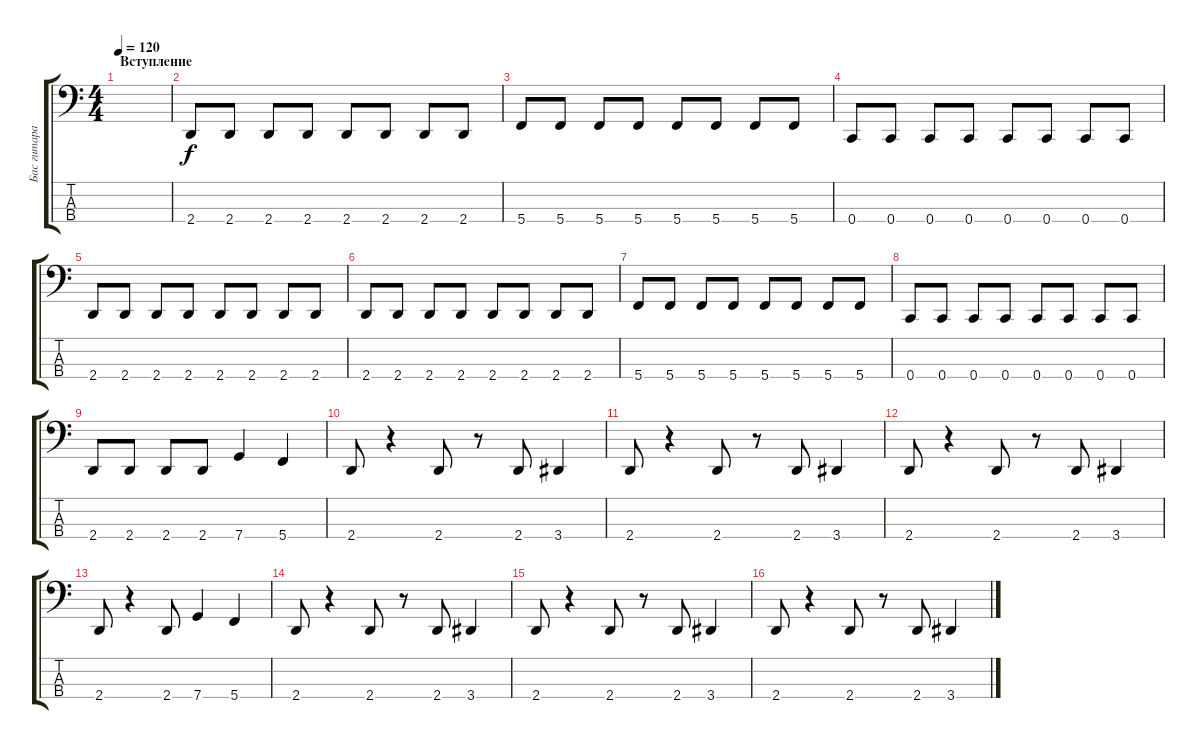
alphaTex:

\track ("Бас гитара" "Бас гитара") {instrument electricbassfinger}
\staff {score tabs}
\tuning (G2 D2 A1 C1) {hide}
\ts (4 4)
\section ("" "Вступление")
\tempo 120
\clef f4
\ks c
|
2.4.8 2.4.8 2.4.8 2.4.8 2.4.8 2.4.8 2.4.8 2.4.8 |
5.4.8 5.4.8 5.4.8 5.4.8 5.4.8 5.4.8 5.4.8 5.4.8 |
0.4.8 0.4.8 0.4.8 0.4.8 0.4.8 0.4.8 0.4.8 0.4.8 |
2.4.8 2.4.8 2.4.8 2.4.8 2.4.8 2.4.8 2.4.8 2.4.8 |
2.4.8 2.4.8 2.4.8 2.4.8 2.4.8 2.4.8 2.4.8 2.4.8 |
5.4.8 5.4.8 5.4.8 5.4.8 5.4.8 5.4.8 5.4.8 5.4.8 |
0.4.8 0.4.8 0.4.8 0.4.8 0.4.8 0.4.8 0.4.8 0.4.8 |
2.4.8 2.4.8 2.4.8 2.4.8 7.4.4 5.4.4 |
2.4.8 r.4 2.4.8 r.8 2.4.8 3.4.4 |
2.4.8 r.4 2.4.8 r.8 2.4.8 3.4.4 |
2.4.8 r.4 2.4.8 r.8 2.4.8 3.4.4 |
2.4.8 r.4 2.4.8 7.4.4 5.4.4 |
2.4.8 r.4 2.4.8 r.8 2.4.8 3.4.4 |
2.4.8 r.4 2.4.8 r.8 2.4.8 3.4.4 |
2.4.8 r.4 2.4.8 r.8 2.4.8 3.4.4
